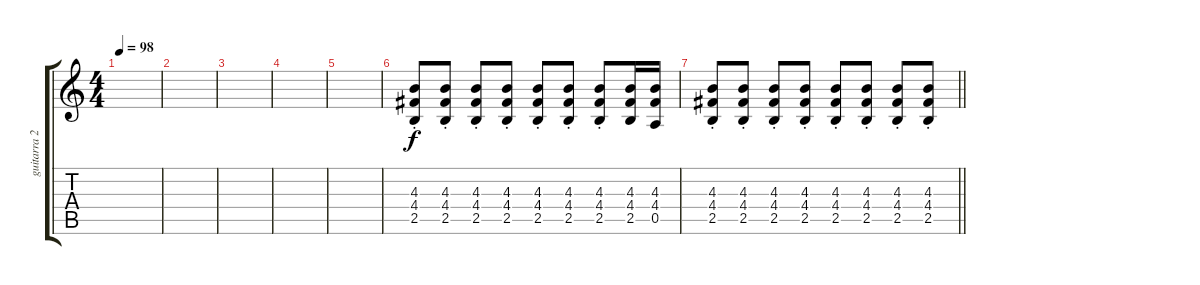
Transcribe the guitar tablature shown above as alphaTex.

\track ("guitarra 2" "guitarra 2") {instrument distortionguitar}
\staff {score tabs}
\tuning (E4 B3 G3 D3 A2 E2) {hide}
\ts (4 4)
\tempo 98
\clef g2
\ks c
|
|
|
|
|
(4.3{st} 4.4{st} 2.5{st}).8 (4.3{st} 4.4{st} 2.5{st}).8 (4.3{st} 4.4{st} 2.5{st}).8 (4.3{st} 4.4{st} 2.5{st}).8 (4.3{st} 4.4{st} 2.5{st}).8 (4.3{st} 4.4{st} 2.5{st}).8 (4.3{st} 4.4{st} 2.5{st}).8 (4.3 4.4 2.5).16 (4.3 4.4 0.5).16 |
\barLineRight lightlight
(4.3{st} 4.4{st} 2.5{st}).8 (4.3{st} 4.4{st} 2.5{st}).8 (4.3{st} 4.4{st} 2.5{st}).8 (4.3{st} 4.4{st} 2.5{st}).8 (4.3{st} 4.4{st} 2.5{st}).8 (4.3{st} 4.4{st} 2.5{st}).8 (4.3{st} 4.4{st} 2.5{st}).8 (4.3{st} 4.4{st} 2.5{st}).8
